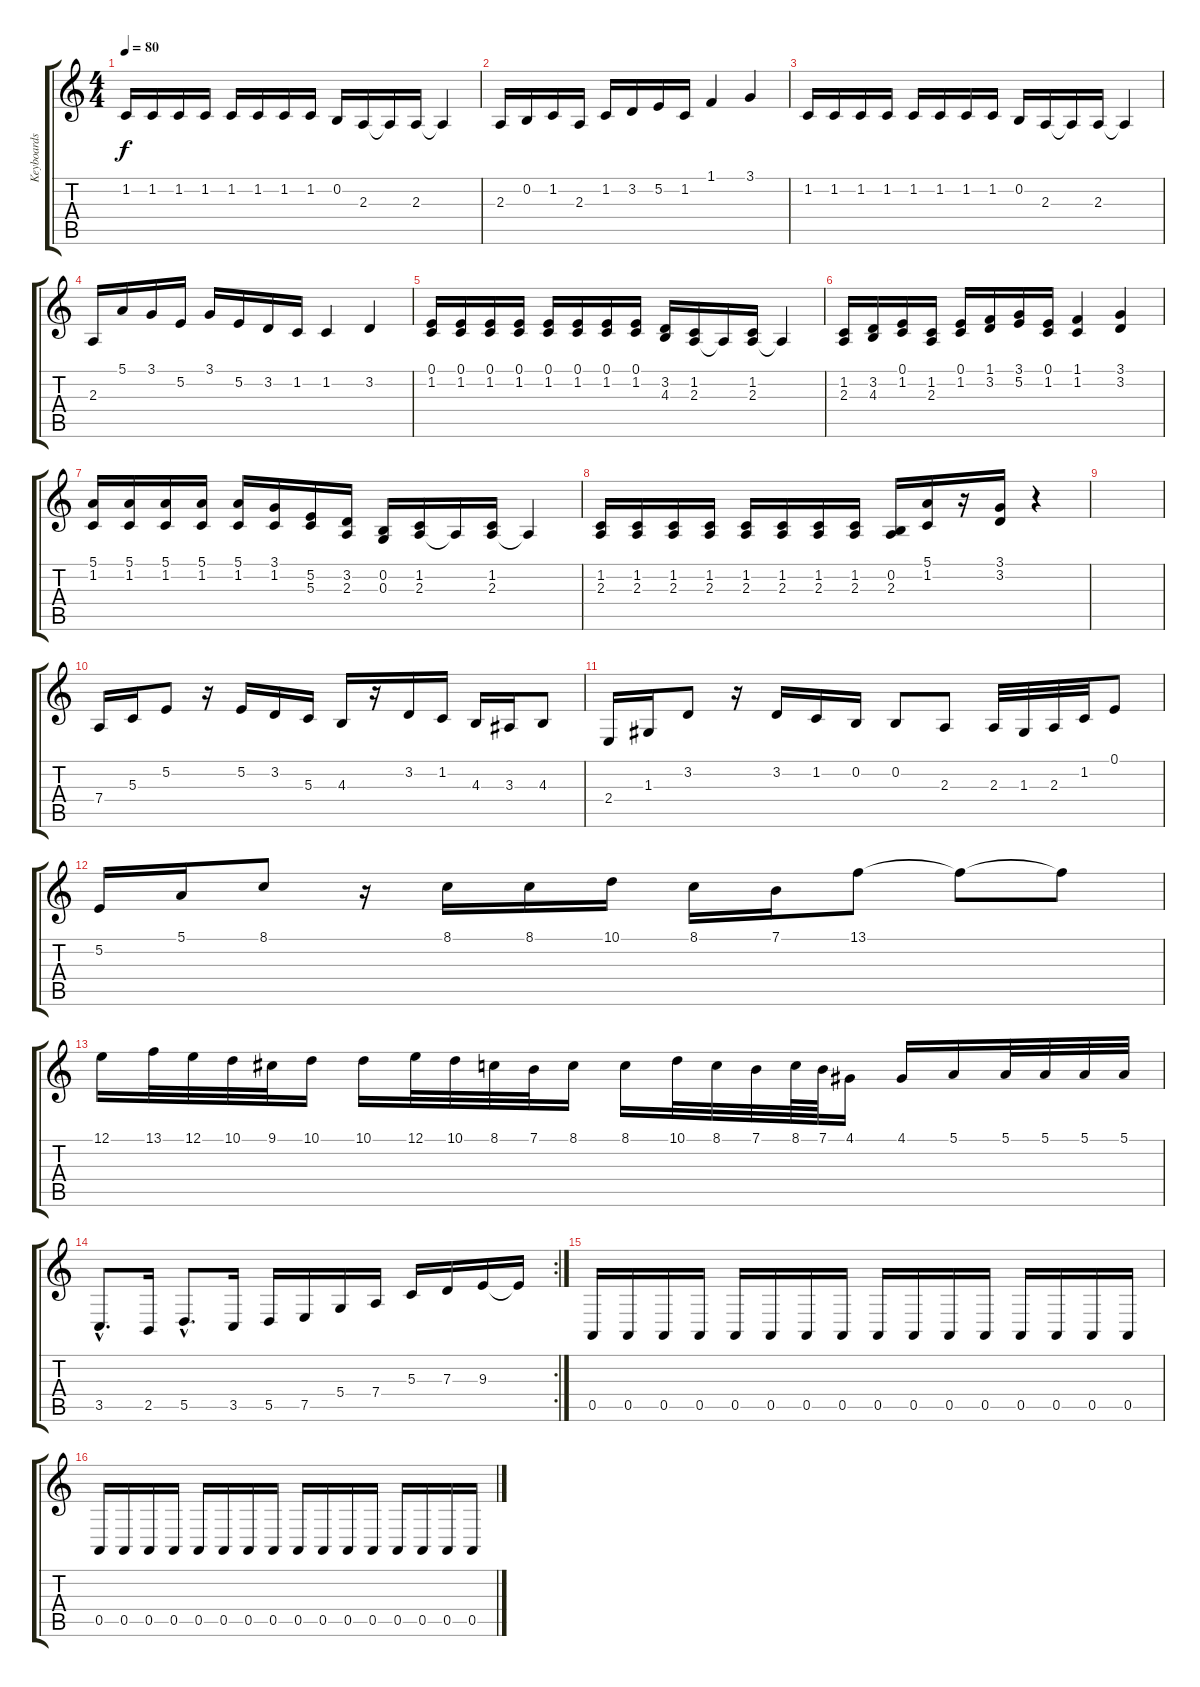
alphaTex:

\track ("Keyboards" "Keyboards") {instrument lead2sawtooth}
\staff {score tabs}
\tuning (E4 B3 G3 D3 A2 E2) {hide}
\ts (4 4)
\tempo 80
\clef g2
\ks c
1.2.16{dy f} 1.2.16 1.2.16 1.2.16 1.2.16 1.2.16 1.2.16 1.2.16 0.2.16 2.3.16 2.3{t}.16 2.3.16 2.3{t}.4 |
2.3.16 0.2.16 1.2.16 2.3.16 1.2.16 3.2.16 5.2.16 1.2.16 1.1.4 3.1.4 |
1.2.16 1.2.16 1.2.16 1.2.16 1.2.16 1.2.16 1.2.16 1.2.16 0.2.16 2.3.16 2.3{t}.16 2.3.16 2.3{t}.4 |
2.3.16 5.1.16 3.1.16 5.2.16 3.1.16 5.2.16 3.2.16 1.2.16 1.2.4 3.2.4 |
(0.1 1.2).16 (0.1 1.2).16 (0.1 1.2).16 (0.1 1.2).16 (0.1 1.2).16 (0.1 1.2).16 (0.1 1.2).16 (0.1 1.2).16 (3.2 4.3).16 (1.2 2.3).16 2.3{t}.16 (1.2 2.3).16 2.3{t}.4 |
(1.2 2.3).16 (3.2 4.3).16 (0.1 1.2).16 (1.2 2.3).16 (0.1 1.2).16 (1.1 3.2).16 (3.1 5.2).16 (0.1 1.2).16 (1.1 1.2).4 (3.1 3.2).4 |
(5.1 1.2).16 (5.1 1.2).16 (5.1 1.2).16 (5.1 1.2).16 (5.1 1.2).16 (3.1 1.2).16 (5.2 5.3).16 (3.2 2.3).16 (0.2 0.3).16 (1.2 2.3).16 2.3{t}.16 (1.2 2.3).16 2.3{t}.4 |
(1.2 2.3).16 (1.2 2.3).16 (1.2 2.3).16 (1.2 2.3).16 (1.2 2.3).16 (1.2 2.3).16 (1.2 2.3).16 (1.2 2.3).16 (0.2 2.3).16 (5.1 1.2).16 r.16 (3.1 3.2).16 r.4 |
|
7.4.16 5.3.16 5.2.8 r.16 5.2.16 3.2.16 5.3.16 4.3.16 r.16 3.2.16 1.2.16 4.3.16 3.3.16 4.3.8 |
2.4.16 1.3.16 3.2.8 r.16 3.2.16 1.2.16 0.2.16 0.2.8 2.3.8 2.3.32 1.3.32 2.3.32 1.2.32 0.1.8 |
5.2.16 5.1.16 8.1.8 r.16 8.1.16 8.1.16 10.1.16 8.1.16 7.1.16 13.1.8 13.1{t}.8 13.1{t}.8 |
12.1.16 13.1.32 12.1.32 10.1.32 9.1.32 10.1.16 10.1.16 12.1.32 10.1.32 8.1.32 7.1.32 8.1.16 8.1.16 10.1.32 8.1.32 7.1.32 8.1.64 7.1.64 4.1.16 4.1.16 5.1.16 5.1.32 5.1.32 5.1.32 5.1.32 |
\rc 2
3.5{hac}.8{d} 2.5.16 5.5{hac}.8{d} 3.5.16 5.5.16 7.5.16 5.4.16 7.4.16 5.3.16 7.3.16 9.3.16 9.3{t}.16 |
0.5.16 0.5.16 0.5.16 0.5.16 0.5.16 0.5.16 0.5.16 0.5.16 0.5.16 0.5.16 0.5.16 0.5.16 0.5.16 0.5.16 0.5.16 0.5.16 |
0.5.16 0.5.16 0.5.16 0.5.16 0.5.16 0.5.16 0.5.16 0.5.16 0.5.16 0.5.16 0.5.16 0.5.16 0.5.16 0.5.16 0.5.16 0.5.16
